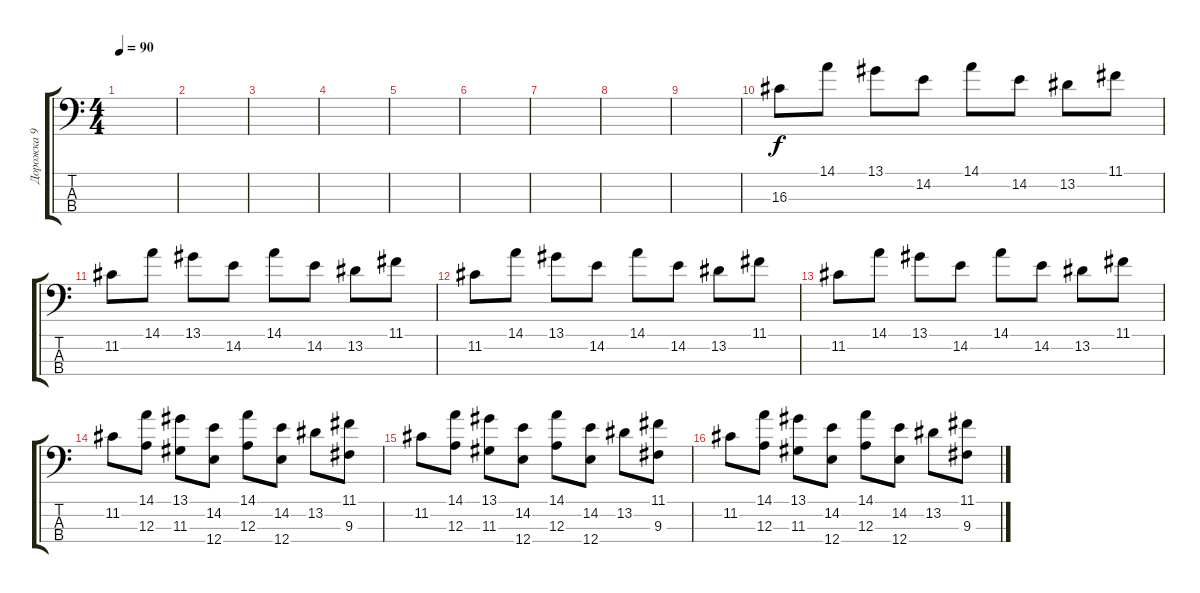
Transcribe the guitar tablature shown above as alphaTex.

\track ("Дорожка 9" "Дорожка 9") {instrument overdrivenguitar}
\staff {score tabs}
\tuning (G2 D2 A1 E1) {hide}
\ts (4 4)
\tempo 90
\clef f4
\ks c
|
|
|
|
|
|
|
|
|
16.3.8 14.1.8 13.1.8 14.2.8 14.1.8 14.2.8 13.2.8 11.1.8 |
11.2.8 14.1.8 13.1.8 14.2.8 14.1.8 14.2.8 13.2.8 11.1.8 |
11.2.8 14.1.8 13.1.8 14.2.8 14.1.8 14.2.8 13.2.8 11.1.8 |
11.2.8 14.1.8 13.1.8 14.2.8 14.1.8 14.2.8 13.2.8 11.1.8 |
11.2.8 (14.1 12.3).8 (13.1 11.3).8 (14.2 12.4).8 (14.1 12.3).8 (14.2 12.4).8 13.2.8 (11.1 9.3).8 |
11.2.8 (14.1 12.3).8 (13.1 11.3).8 (14.2 12.4).8 (14.1 12.3).8 (14.2 12.4).8 13.2.8 (11.1 9.3).8 |
11.2.8 (14.1 12.3).8 (13.1 11.3).8 (14.2 12.4).8 (14.1 12.3).8 (14.2 12.4).8 13.2.8 (11.1 9.3).8
